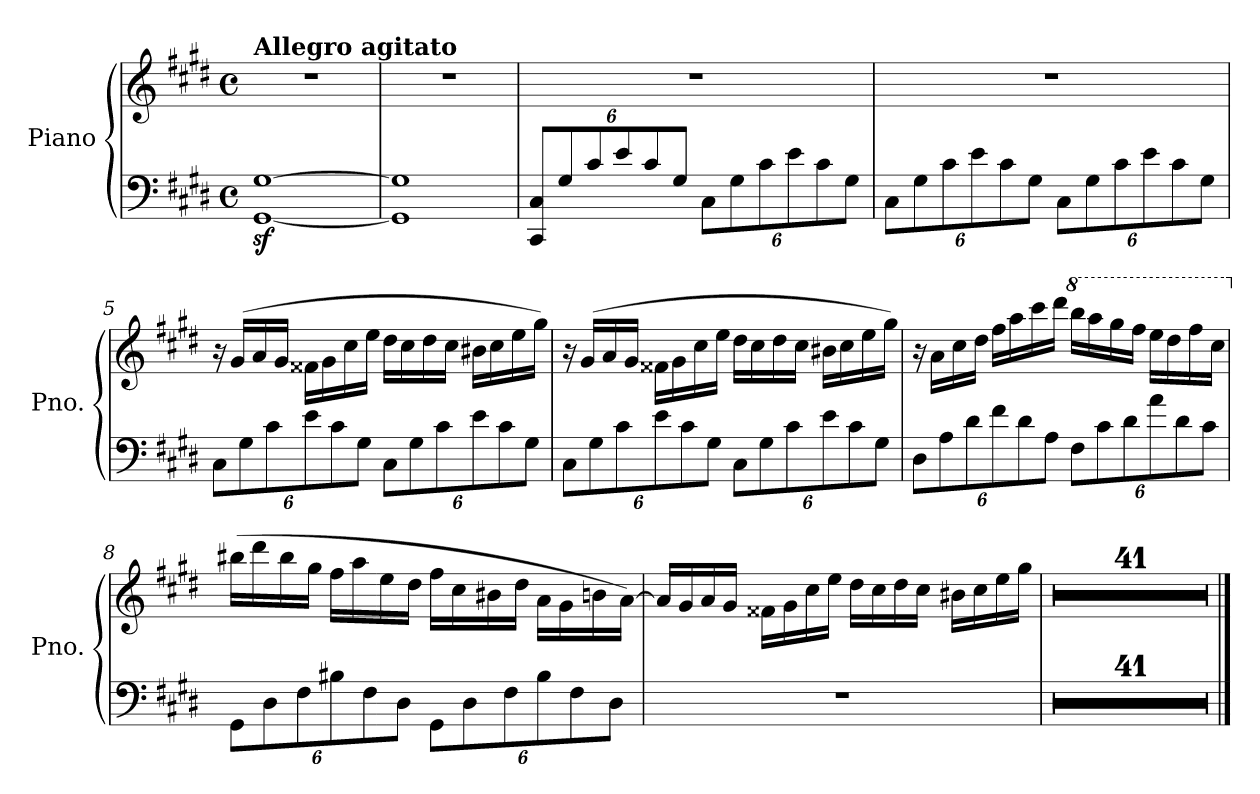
**kern	**kern
*part1	*part1
*staff2	*staff1
*I"Piano	*
*I'Pno.	*
*clefF4	*clefG2
*k[f#c#g#d#]	*k[f#c#g#d#]
*M4/4	*M4/4
*met(c)	*met(c)
*MM168	*MM168
=1	=1
!	!LO:TX:a:B:t=Allegro agitato
[1GG#z> [1G#z>	1r
=2	=2
1GG#] 1G#]	1r
=3	=3
*Xbrackettup	*
12CC#/ 12C#/L	1r
12G#/	.
12c#/	.
12e/	.
12c#/	.
12G#/J	.
12C#\L	.
12G#\	.
12c#\	.
12e\	.
12c#\	.
12G#\J	.
=4	=4
12C#\L	1r
12G#\	.
12c#\	.
12e\	.
12c#\	.
12G#\J	.
12C#\L	.
12G#\	.
12c#\	.
12e\	.
12c#\	.
12G#\J	.
!!LO:LB:g=z
=5	=5
12C#\L	16r
.	(>16g#/LL
12G#\	.
.	16a/
12c#\	.
.	16g#/JJ
12e\	16f##X\LL
.	16g#\
12c#\	.
.	16cc#\
12G#\J	.
.	16ee\JJ
12C#\L	16dd#\LL
.	16cc#\
12G#\	.
.	16dd#\
12c#\	.
.	16cc#\JJ
12e\	16b#X\LL
.	16cc#\
12c#\	.
.	16ee\
12G#\J	.
.	16gg#\JJ)
!!LO:LB:g=z
=6	=6
12C#\L	16r
.	(>16g#/LL
12G#\	.
.	16a/
12c#\	.
.	16g#/JJ
12e\	16f##X\LL
.	16g#\
12c#\	.
.	16cc#\
12G#\J	.
.	16ee\JJ
12C#\L	16dd#\LL
.	16cc#\
12G#\	.
.	16dd#\
12c#\	.
.	16cc#\JJ
12e\	16b#X\LL
.	16cc#\
12c#\	.
.	16ee\
12G#\J	.
.	16gg#\JJ)
!!LO:LB:g=z
=7	=7
12D#\L	16r
.	16a\LL
12A\	.
.	16cc#\
12d#\	.
.	16dd#\JJ
12f#\	16ff#\LL
.	16aa\
12d#\	.
.	16ccc#\
12A\J	.
.	16ddd#\JJ
*	*8va
12F#\L	16bbb\LL
.	16aaa\
12c#\	.
.	16ggg#\
12d#\	.
.	16fff#\JJ
12a\	16eee\LL
.	16ddd#\
12d#\	.
.	16fff#\
12c#\J	.
.	16ccc#\JJ
!!LO:LB:g=z
=8	=8
*	*X8va
12GG#\L	(>16bb#X\LL
.	16ddd#\
12D#\	.
.	16bb#\
12F#\	.
.	16gg#\JJ
12B#X\	16ff#\LL
.	16aa\
12F#\	.
.	16ee\
12D#\J	.
.	16dd#\JJ
12GG#\L	16ff#\LL
.	16cc#\
12D#\	.
.	16b#X\
12F#\	.
.	16dd#\JJ
12B#\	16a\LL
.	16g#\
12F#\	.
.	16bn\
12D#\J	.
.	[16a\JJ)
=9	=9
1r	16a/LL]
.	16g#/
.	16a/
.	16g#/JJ
.	16f##X\LL
.	16g#\
.	16cc#\
.	16ee\JJ
.	16dd#\LL
.	16cc#\
.	16dd#\
.	16cc#\JJ
.	16b#X\LL
.	16cc#\
.	16ee\
.	16gg#\JJ
=10	=10
1r	1r
!!LO:PB:g=z
=11	=11
1r	1r
=12	=12
1r	1r
=13	=13
1r	1r
=14	=14
1r	1r
=15	=15
1r	1r
=16	=16
1r	1r
=17	=17
1r	1r
=18	=18
1r	1r
=19	=19
1r	1r
=20	=20
1r	1r
=21	=21
1r	1r
=22	=22
1r	1r
=23	=23
1r	1r
=24	=24
1r	1r
=25	=25
1r	1r
=26	=26
1r	1r
=27	=27
1r	1r
!!LO:LB:g=z
=28	=28
1r	1r
=29	=29
1r	1r
=30	=30
1r	1r
=31	=31
1r	1r
=32	=32
1r	1r
=33	=33
1r	1r
=34	=34
1r	1r
=35	=35
1r	1r
=36	=36
1r	1r
=37	=37
1r	1r
=38	=38
1r	1r
=39	=39
1r	1r
=40	=40
1r	1r
=41	=41
1r	1r
=42	=42
1r	1r
=43	=43
1r	1r
=44	=44
1r	1r
!!LO:LB:g=z
=45	=45
1r	1r
=46	=46
1r	1r
=47	=47
1r	1r
=48	=48
1r	1r
=49	=49
1r	1r
=50	=50
1r	1r
==	==
*-	*-
